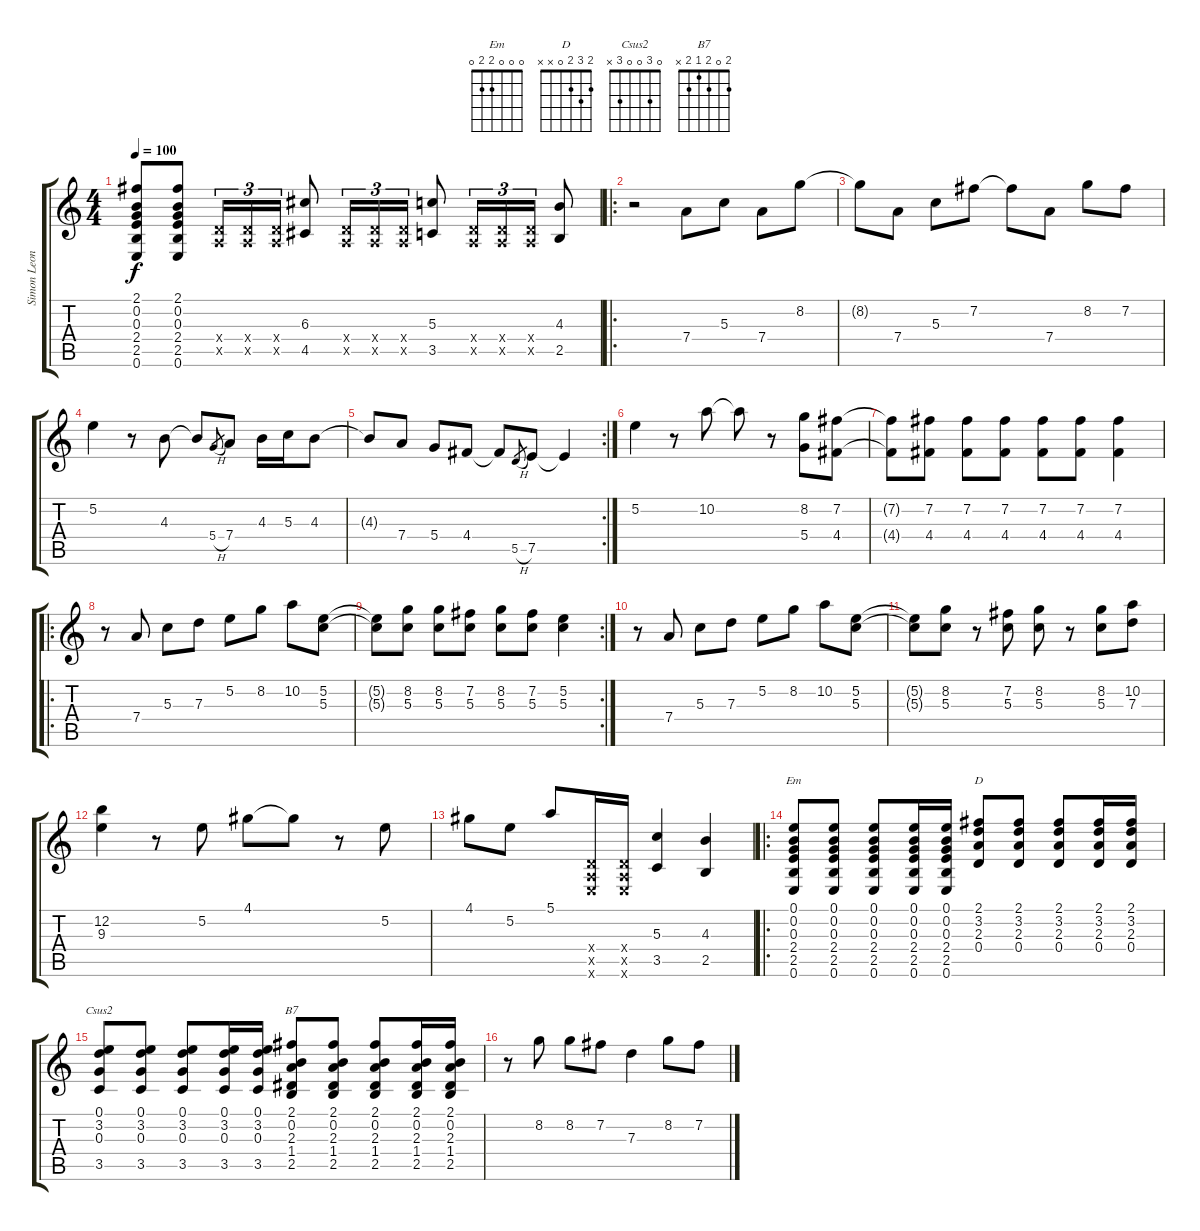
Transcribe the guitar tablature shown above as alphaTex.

\track ("Simon Leong" "Simon Leon") {instrument acousticguitarsteel}
\staff {score tabs}
\tuning (E4 B3 G3 D3 A2 E2) {hide}
\chord ("Em" 0 0 0 2 2 0)
\chord ("D" 2 3 2 0 x x)
\chord ("Csus2" 0 3 0 0 3 x)
\chord ("B7" 2 0 2 1 2 x)
\ts (4 4)
\tempo 100
\clef g2
\ks c
(2.1{t} 0.2{t} 0.3{t} 2.4{t} 2.5{t} 0.6{t}).8{dy f} (2.1 0.2 0.3 2.4 2.5 0.6).8 (0.4{x} 0.5{x}).16{tu (3 2)} (0.4{x} 0.5{x}).16{tu (3 2)} (0.4{x} 0.5{x}).16{tu (3 2)} (6.3 4.5).8 (0.4{x} 0.5{x}).16{tu (3 2)} (0.4{x} 0.5{x}).16{tu (3 2)} (0.4{x} 0.5{x}).16{tu (3 2)} (5.3 3.5).8 (0.4{x} 0.5{x}).16{tu (3 2)} (0.4{x} 0.5{x}).16{tu (3 2)} (0.4{x} 0.5{x}).16{tu (3 2)} (4.3 2.5).8 |
\ro
r.2 7.4.8 5.3.8 7.4.8 8.2.8 |
8.2{t}.8 7.4.8 5.3.8 7.2.8 7.2{t}.8 7.4.8 8.2.8 7.2.8 |
5.2.4 r.8 4.3.8 4.3{t}.8 5.4{h}.8{gr} 7.4.8 4.3.16 5.3.16 4.3.8 |
\rc 2
4.3{t}.8 7.4.8 5.4.8 4.4.8 4.4{t}.8 5.5{h}.8{gr} 7.5.8 7.5{t}.4 |
5.2.4 r.8 10.2.8 10.2{t}.8 r.8 (8.2 5.4).8 (7.2 4.4).8 |
(7.2{t} 4.4{t}).8 (7.2 4.4).8 (7.2 4.4).8 (7.2 4.4).8 (7.2 4.4).8 (7.2 4.4).8 (7.2 4.4).4 |
\ro
r.8 7.4.8 5.3.8 7.3.8 5.2.8 8.2.8 10.2.8 (5.2 5.3).8 |
\rc 2
(5.2{t} 5.3{t}).8 (8.2 5.3).8 (8.2 5.3).8 (7.2 5.3).8 (8.2 5.3).8 (7.2 5.3).8 (5.2 5.3).4 |
r.8 7.4.8 5.3.8 7.3.8 5.2.8 8.2.8 10.2.8 (5.2 5.3).8 |
(5.2{t} 5.3{t}).8 (8.2 5.3).8 r.8 (7.2 5.3).8 (8.2 5.3).8 r.8 (8.2 5.3).8 (10.2 7.3).8 |
(12.2 9.3).4 r.8 5.2.8 4.1.8 4.1{t}.8 r.8 5.2.8 |
4.1.8 5.2.8 5.1.8 (0.4{x} 0.5{x} 0.6{x}).16 (0.4{x} 0.5{x} 0.6{x}).16 (5.3 3.5).4 (4.3 2.5).4 |
\ro
(0.1 0.2 0.3 2.4 2.5 0.6).8{ch "Em"} (0.1 0.2 0.3 2.4 2.5 0.6).8 (0.1 0.2 0.3 2.4 2.5 0.6).8 (0.1 0.2 0.3 2.4 2.5 0.6).16 (0.1 0.2 0.3 2.4 2.5 0.6).16 (2.1 3.2 2.3 0.4).8{ch "D"} (2.1 3.2 2.3 0.4).8 (2.1 3.2 2.3 0.4).8 (2.1 3.2 2.3 0.4).16 (2.1 3.2 2.3 0.4).16 |
(0.1 3.2 0.3 3.5).8{ch "Csus2"} (0.1 3.2 0.3 3.5).8 (0.1 3.2 0.3 3.5).8 (0.1 3.2 0.3 3.5).16 (0.1 3.2 0.3 3.5).16 (2.1 0.2 2.3 1.4 2.5).8{ch "B7"} (2.1 0.2 2.3 1.4 2.5).8 (2.1 0.2 2.3 1.4 2.5).8 (2.1 0.2 2.3 1.4 2.5).16 (2.1 0.2 2.3 1.4 2.5).16 |
r.8 8.2.8 8.2.8 7.2.8 7.3.4 8.2.8 7.2.8
